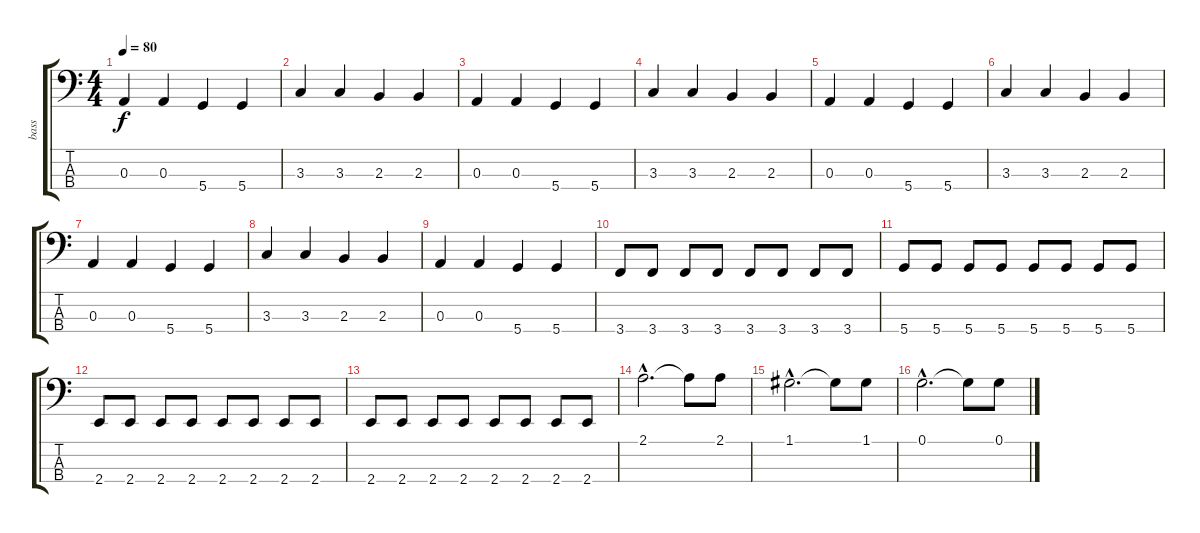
\track ("bass" "bass") {instrument electricbasspick}
\staff {score tabs}
\tuning (G2 D2 A1 D1) {hide}
\ts (4 4)
\tempo 80
\clef f4
\ks c
0.3.4{dy f} 0.3.4 5.4.4 5.4.4 |
3.3.4 3.3.4 2.3.4 2.3.4 |
0.3.4 0.3.4 5.4.4 5.4.4 |
3.3.4 3.3.4 2.3.4 2.3.4 |
0.3.4 0.3.4 5.4.4 5.4.4 |
3.3.4 3.3.4 2.3.4 2.3.4 |
0.3.4 0.3.4 5.4.4 5.4.4 |
3.3.4 3.3.4 2.3.4 2.3.4 |
0.3.4 0.3.4 5.4.4 5.4.4 |
3.4.8 3.4.8 3.4.8 3.4.8 3.4.8 3.4.8 3.4.8 3.4.8 |
5.4.8 5.4.8 5.4.8 5.4.8 5.4.8 5.4.8 5.4.8 5.4.8 |
2.4.8 2.4.8 2.4.8 2.4.8 2.4.8 2.4.8 2.4.8 2.4.8 |
2.4.8 2.4.8 2.4.8 2.4.8 2.4.8 2.4.8 2.4.8 2.4.8 |
2.1{hac}.2{d} 2.1{t}.8 2.1.8 |
1.1{hac}.2{d} 1.1{t}.8 1.1.8 |
0.1{hac}.2{d} 0.1{t}.8 0.1.8
